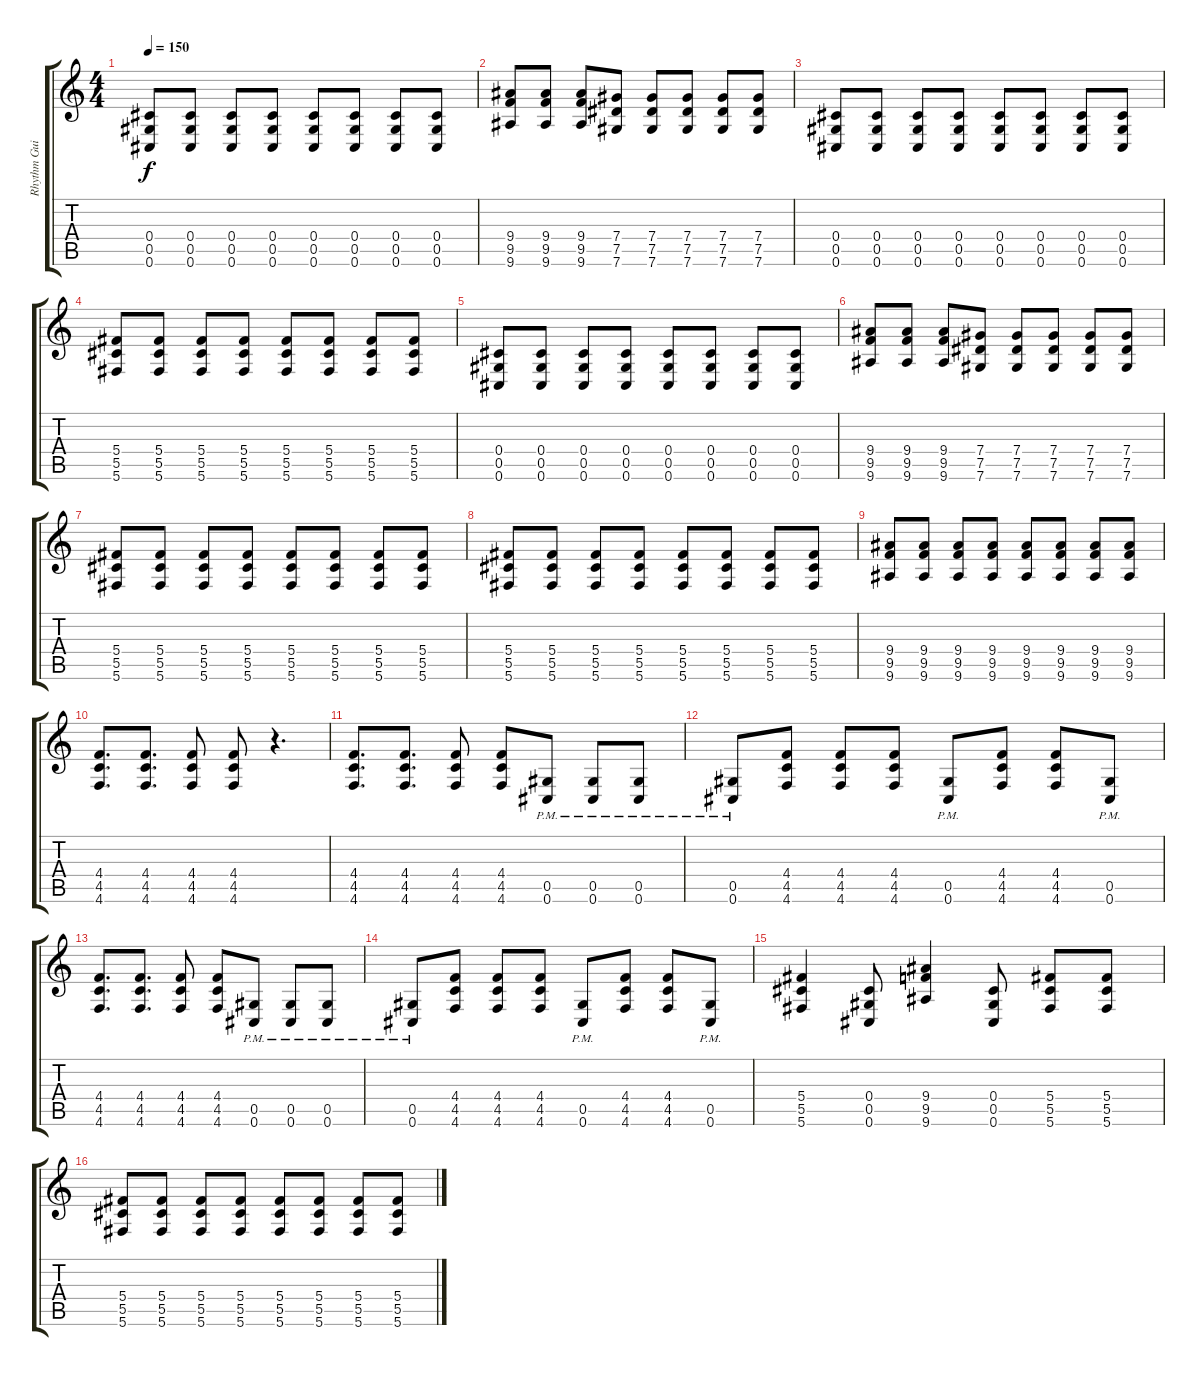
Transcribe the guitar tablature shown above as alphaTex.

\track ("Rhythm Guitar" "Rhythm Gui") {instrument distortionguitar}
\staff {score tabs}
\tuning (Eb4 Bb3 Gb3 Db3 Ab2 Db2) {hide}
\ts (4 4)
\tempo 150
\clef g2
\ks c
(0.4 0.5 0.6).8{dy f} (0.4 0.5 0.6).8 (0.4 0.5 0.6).8 (0.4 0.5 0.6).8 (0.4 0.5 0.6).8 (0.4 0.5 0.6).8 (0.4 0.5 0.6).8 (0.4 0.5 0.6).8 |
(9.4 9.5 9.6).8 (9.4 9.5 9.6).8 (9.4 9.5 9.6).8 (7.4 7.5 7.6).8 (7.4 7.5 7.6).8 (7.4 7.5 7.6).8 (7.4 7.5 7.6).8 (7.4 7.5 7.6).8 |
(0.4 0.5 0.6).8 (0.4 0.5 0.6).8 (0.4 0.5 0.6).8 (0.4 0.5 0.6).8 (0.4 0.5 0.6).8 (0.4 0.5 0.6).8 (0.4 0.5 0.6).8 (0.4 0.5 0.6).8 |
(5.4 5.5 5.6).8 (5.4 5.5 5.6).8 (5.4 5.5 5.6).8 (5.4 5.5 5.6).8 (5.4 5.5 5.6).8 (5.4 5.5 5.6).8 (5.4 5.5 5.6).8 (5.4 5.5 5.6).8 |
(0.4 0.5 0.6).8 (0.4 0.5 0.6).8 (0.4 0.5 0.6).8 (0.4 0.5 0.6).8 (0.4 0.5 0.6).8 (0.4 0.5 0.6).8 (0.4 0.5 0.6).8 (0.4 0.5 0.6).8 |
(9.4 9.5 9.6).8 (9.4 9.5 9.6).8 (9.4 9.5 9.6).8 (7.4 7.5 7.6).8 (7.4 7.5 7.6).8 (7.4 7.5 7.6).8 (7.4 7.5 7.6).8 (7.4 7.5 7.6).8 |
(5.4 5.5 5.6).8 (5.4 5.5 5.6).8 (5.4 5.5 5.6).8 (5.4 5.5 5.6).8 (5.4 5.5 5.6).8 (5.4 5.5 5.6).8 (5.4 5.5 5.6).8 (5.4 5.5 5.6).8 |
(5.4 5.5 5.6).8 (5.4 5.5 5.6).8 (5.4 5.5 5.6).8 (5.4 5.5 5.6).8 (5.4 5.5 5.6).8 (5.4 5.5 5.6).8 (5.4 5.5 5.6).8 (5.4 5.5 5.6).8 |
(9.4 9.5 9.6).8 (9.4 9.5 9.6).8 (9.4 9.5 9.6).8 (9.4 9.5 9.6).8 (9.4 9.5 9.6).8 (9.4 9.5 9.6).8 (9.4 9.5 9.6).8 (9.4 9.5 9.6).8 |
(4.4 4.5 4.6).8{d} (4.4 4.5 4.6).8{d} (4.4 4.5 4.6).8 (4.4 4.5 4.6).8 r.4{d} |
(4.4 4.5 4.6).8{d} (4.4 4.5 4.6).8{d} (4.4 4.5 4.6).8 (4.4 4.5 4.6).8 (0.5{pm} 0.6{pm}).8 (0.5{pm} 0.6{pm}).8 (0.5{pm} 0.6{pm}).8 |
(0.5{pm} 0.6{pm}).8 (4.4 4.5 4.6).8 (4.4 4.5 4.6).8 (4.4 4.5 4.6).8 (0.5{pm} 0.6{pm}).8 (4.4 4.5 4.6).8 (4.4 4.5 4.6).8 (0.5{pm} 0.6{pm}).8 |
(4.4 4.5 4.6).8{d} (4.4 4.5 4.6).8{d} (4.4 4.5 4.6).8 (4.4 4.5 4.6).8 (0.5{pm} 0.6{pm}).8 (0.5{pm} 0.6{pm}).8 (0.5{pm} 0.6{pm}).8 |
(0.5{pm} 0.6{pm}).8 (4.4 4.5 4.6).8 (4.4 4.5 4.6).8 (4.4 4.5 4.6).8 (0.5{pm} 0.6{pm}).8 (4.4 4.5 4.6).8 (4.4 4.5 4.6).8 (0.5{pm} 0.6{pm}).8 |
(5.4 5.5 5.6).4 (0.4 0.5 0.6).8 (9.4 9.5 9.6).4 (0.4 0.5 0.6).8 (5.4 5.5 5.6).8 (5.4 5.5 5.6).8 |
(5.4 5.5 5.6).8 (5.4 5.5 5.6).8 (5.4 5.5 5.6).8 (5.4 5.5 5.6).8 (5.4 5.5 5.6).8 (5.4 5.5 5.6).8 (5.4 5.5 5.6).8 (5.4 5.5 5.6).8
